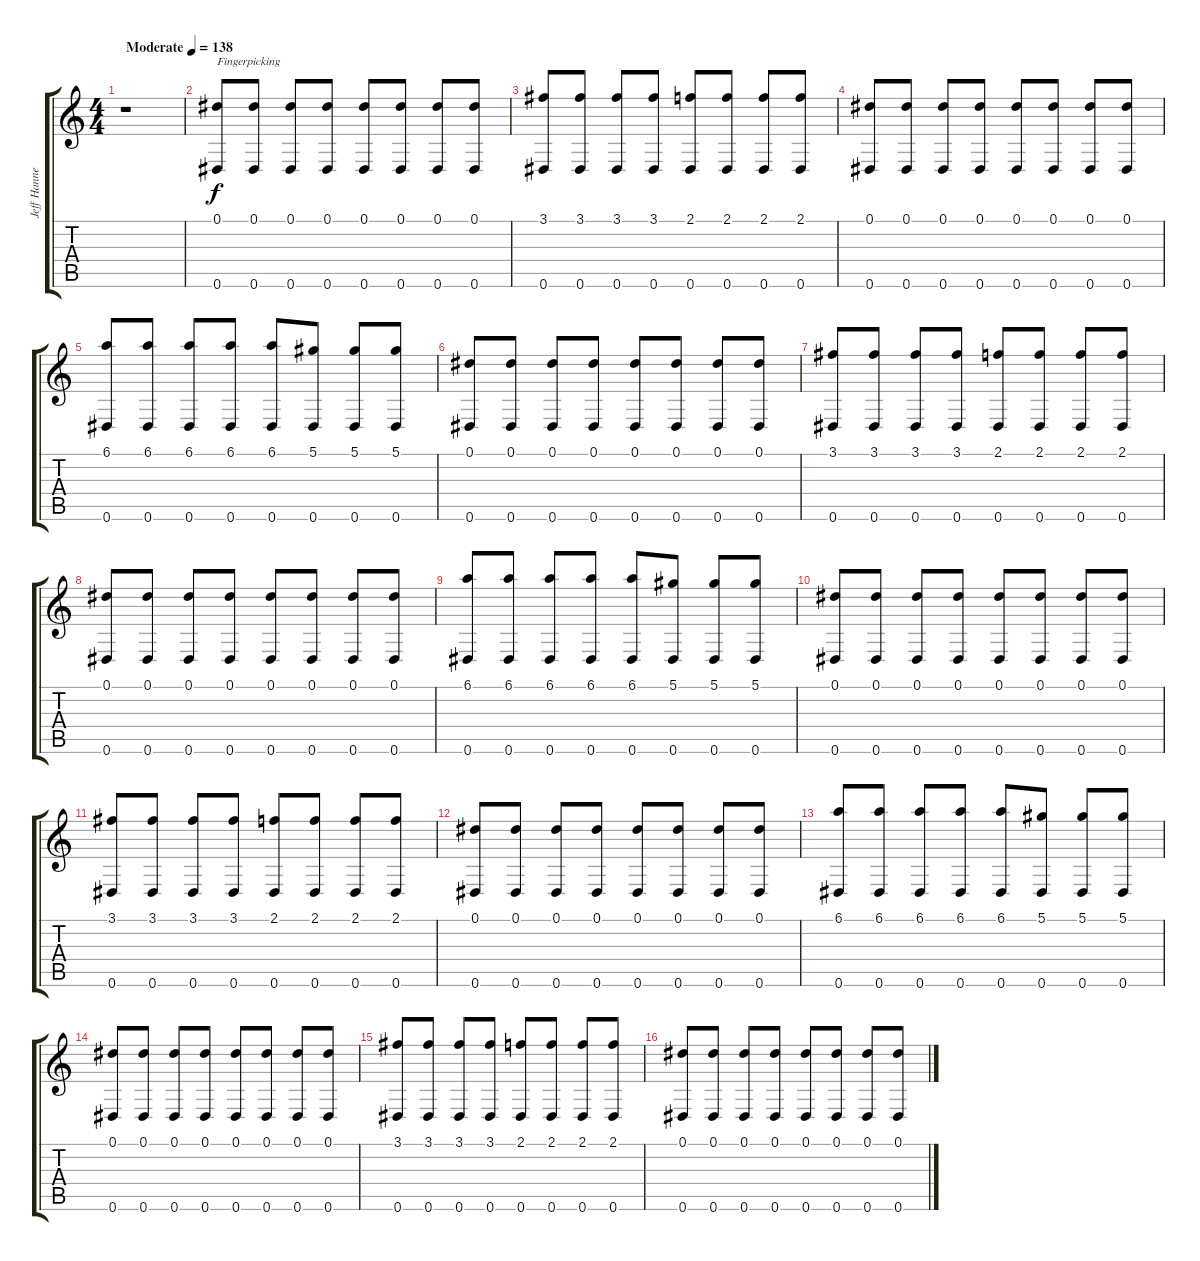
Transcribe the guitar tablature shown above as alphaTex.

\track ("Jeff Hanneman" "Jeff Hanne") {instrument distortionguitar}
\staff {score tabs}
\tuning (Eb4 Bb3 Gb3 Db3 Ab2 Eb2) {hide}
\ts (4 4)
\tempo (138 "Moderate")
\clef g2
\ks c
r.1{dy f instrument distortionguitar} |
(0.1 0.6).8{txt "Fingerpicking" instrument overdrivenguitar} (0.1 0.6).8 (0.1 0.6).8 (0.1 0.6).8 (0.1 0.6).8 (0.1 0.6).8 (0.1 0.6).8 (0.1 0.6).8 |
(3.1 0.6).8 (3.1 0.6).8 (3.1 0.6).8 (3.1 0.6).8 (2.1 0.6).8 (2.1 0.6).8 (2.1 0.6).8 (2.1 0.6).8 |
(0.1 0.6).8 (0.1 0.6).8 (0.1 0.6).8 (0.1 0.6).8 (0.1 0.6).8 (0.1 0.6).8 (0.1 0.6).8 (0.1 0.6).8 |
(6.1 0.6).8 (6.1 0.6).8 (6.1 0.6).8 (6.1 0.6).8 (6.1 0.6).8 (5.1 0.6).8 (5.1 0.6).8 (5.1 0.6).8 |
(0.1 0.6).8 (0.1 0.6).8 (0.1 0.6).8 (0.1 0.6).8 (0.1 0.6).8 (0.1 0.6).8 (0.1 0.6).8 (0.1 0.6).8 |
(3.1 0.6).8 (3.1 0.6).8 (3.1 0.6).8 (3.1 0.6).8 (2.1 0.6).8 (2.1 0.6).8 (2.1 0.6).8 (2.1 0.6).8 |
(0.1 0.6).8 (0.1 0.6).8 (0.1 0.6).8 (0.1 0.6).8 (0.1 0.6).8 (0.1 0.6).8 (0.1 0.6).8 (0.1 0.6).8 |
(6.1 0.6).8 (6.1 0.6).8 (6.1 0.6).8 (6.1 0.6).8 (6.1 0.6).8 (5.1 0.6).8 (5.1 0.6).8 (5.1 0.6).8 |
(0.1 0.6).8 (0.1 0.6).8 (0.1 0.6).8 (0.1 0.6).8 (0.1 0.6).8 (0.1 0.6).8 (0.1 0.6).8 (0.1 0.6).8 |
(3.1 0.6).8 (3.1 0.6).8 (3.1 0.6).8 (3.1 0.6).8 (2.1 0.6).8 (2.1 0.6).8 (2.1 0.6).8 (2.1 0.6).8 |
(0.1 0.6).8 (0.1 0.6).8 (0.1 0.6).8 (0.1 0.6).8 (0.1 0.6).8 (0.1 0.6).8 (0.1 0.6).8 (0.1 0.6).8 |
(6.1 0.6).8 (6.1 0.6).8 (6.1 0.6).8 (6.1 0.6).8 (6.1 0.6).8 (5.1 0.6).8 (5.1 0.6).8 (5.1 0.6).8 |
(0.1 0.6).8 (0.1 0.6).8 (0.1 0.6).8 (0.1 0.6).8 (0.1 0.6).8 (0.1 0.6).8 (0.1 0.6).8 (0.1 0.6).8 |
(3.1 0.6).8 (3.1 0.6).8 (3.1 0.6).8 (3.1 0.6).8 (2.1 0.6).8 (2.1 0.6).8 (2.1 0.6).8 (2.1 0.6).8 |
(0.1 0.6).8 (0.1 0.6).8 (0.1 0.6).8 (0.1 0.6).8 (0.1 0.6).8 (0.1 0.6).8 (0.1 0.6).8 (0.1 0.6).8
